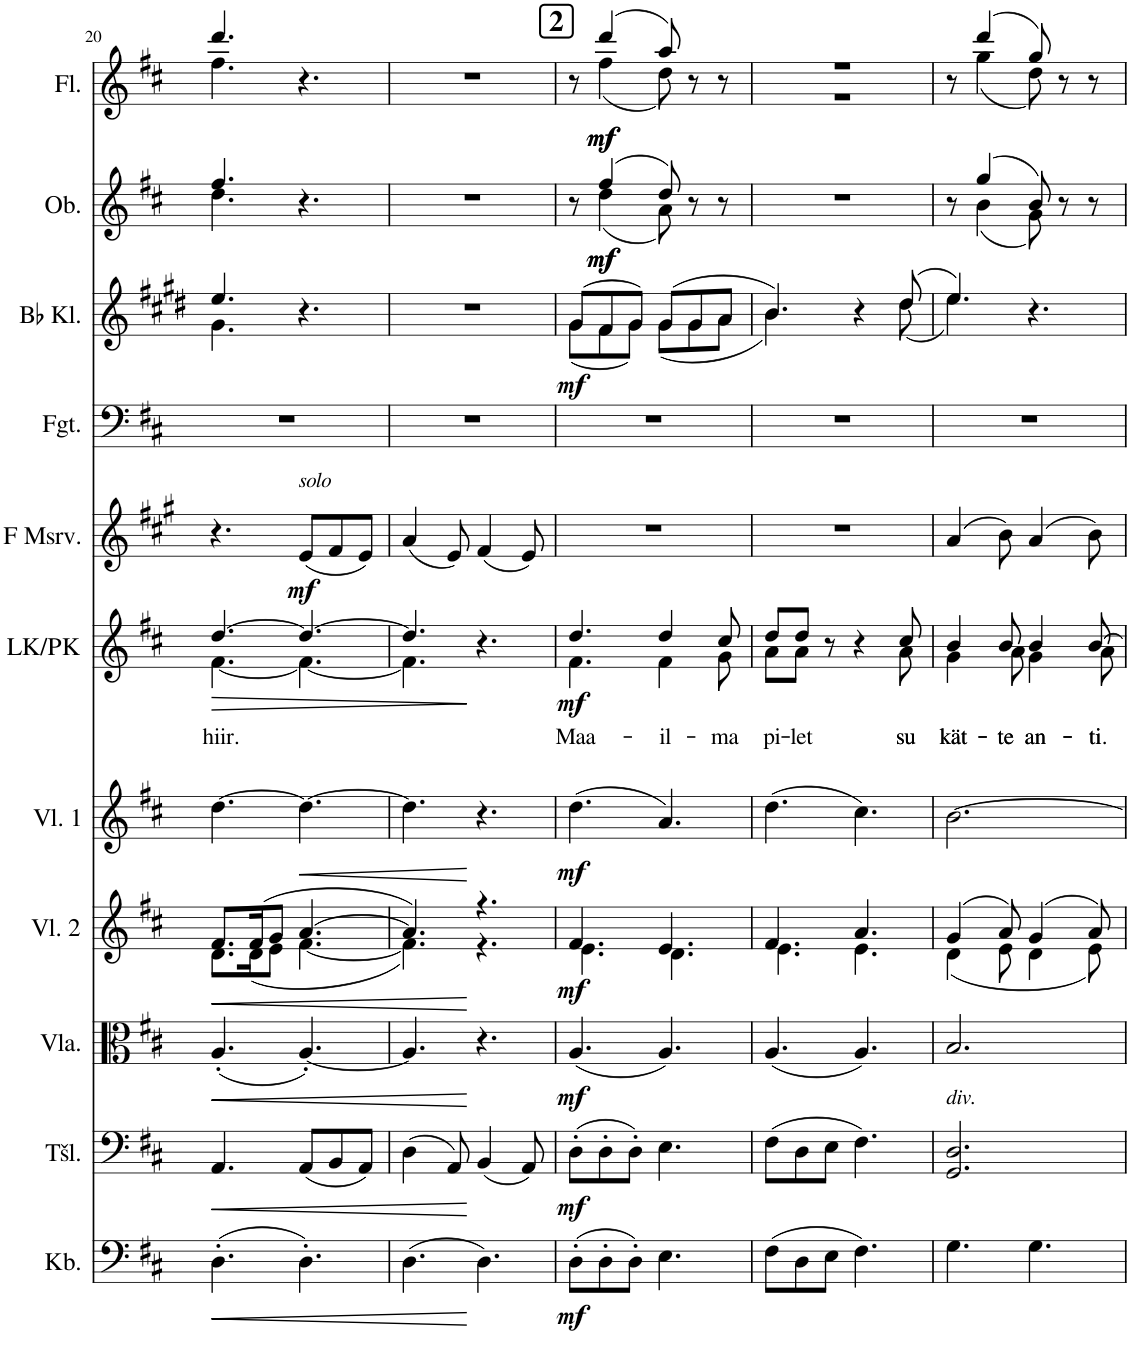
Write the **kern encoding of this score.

**kern	**dynam	**kern	**dynam	**kern	**dynam	**kern	**dynam	**kern	**dynam	**kern	**text	**dynam	**kern	**dynam	**kern	**kern	**dynam	**kern	**dynam	**kern	**dynam
*part11	*part11	*part10	*part10	*part9	*part9	*part8	*part8	*part7	*part7	*part6	*part6	*part6	*part5	*part5	*part4	*part3	*part3	*part2	*part2	*part1	*part1
*staff11	*staff11	*staff10	*staff10	*staff9	*staff9	*staff8	*staff8	*staff7	*staff7	*staff6	*staff6	*staff6	*staff5	*staff5	*staff4	*staff3	*staff3	*staff2	*staff2	*staff1	*staff1
*I"Kontrabass	*	*I"Tšello	*	*I"Vioola	*	*I"Viiul 2	*	*I"Viiul 1	*	*I"Laste- ja poistekoor	*	*	*I"Metsasarv F	*	*I"Fagott	*I"Bb klarnet	*	*I"Oboe	*	*I"Flööt	*
*I'Kb.	*	*I'Tšl.	*	*I'Vla.	*	*I'Vl. 2	*	*I'Vl. 1	*	*	*	*	*	*	*I'Fgt.	*I'Bb Kl.	*	*I'Ob.	*	*I'Fl.	*
!!LO:PB:g=z
*clefF4	*	*clefF4	*	*clefC3	*	*clefG2	*	*clefG2	*	*clefG2	*	*	*clefG2	*	*clefF4	*clefG2	*	*clefG2	*	*clefG2	*
*Trd7c12	*	*	*	*	*	*	*	*	*	*	*	*	*Trd4c7	*	*	*Trd1c2	*	*	*	*	*
*k[f#c#]	*	*k[f#c#]	*	*k[f#c#]	*	*k[f#c#]	*	*k[f#c#]	*	*k[f#c#]	*	*	*k[f#c#g#]	*	*k[f#c#]	*k[f#c#g#d#]	*	*k[f#c#]	*	*k[f#c#]	*
*M6/8	*	*M6/8	*	*M6/8	*	*M6/8	*	*M6/8	*	*M6/8	*	*	*M6/8	*	*M6/8	*M6/8	*	*M6/8	*	*M6/8	*
=20	=20	=20	=20	=20	=20	=20	=20	=20	=20	=20	=20	=20	=20	=20	=20	=20	=20	=20	=20	=20	=20
!	!LO:HP:b	!	!LO:HP:b	!	!LO:HP:b	!	!LO:HP:b	!	!	!	!LO:LY:b	!LO:HP:b	!	!	!	!	!	!	!	!	!
*	*	*	*	*	*	*^	*	*	*	*^	*	*	*	*	*	*^	*	*^	*	*^	*
(4.D'\	<	4.AA/	<	(4.A'/	<	8.f#/L	8.d\L	<	[4.dd\	.	[4.dd/	[4.f#\	hiir.	>	4.r	.	2.r	4.ee/	4.g#\	.	4.ff#/	4.dd\	.	4.ddd/	4.ff#\	.
.	.	.	.	.	.	(16f#/K	(16d\K	.	.	.	.	.	.	.	.	.	.	.	.	.	.	.	.	.	.	.
.	.	.	.	.	.	8g/J	8e\J	.	.	.	.	.	.	.	.	.	.	.	.	.	.	.	.	.	.	.
!	!	!	!	!	!	!	!	!	!	!	!	!	!	!	!LO:TX:a:i:t=solo	!	!	!	!	!	!	!	!	!	!	!
!	!	!	!	!	!	!	!	!	!	!LO:HP:b	!	!	!	!	!	!LO:DY:b	!	!	!	!	!	!	!	!	!	!
4.D'\)	.	(8AA/L	.	[4.A'/)	.	[4.a/	[4.f#\	.	4.dd\_	<	4.dd/_	4.f#\_	.	.	(8e/L	mf	.	4.r	4.ryy	.	4.r	4.ryy	.	4.r	4.ryy	.
.	.	8BB/	.	.	.	.	.	.	.	.	.	.	.	.	8f#/	.	.	.	.	.	.	.	.	.	.	.
.	.	8AA/J)	.	.	.	.	.	.	.	.	.	.	.	.	8e/J)	.	.	.	.	.	.	.	.	.	.	.
*	*	*	*	*	*	*	*	*	*	*	*	*	*	*	*	*	*	*v	*v	*	*	*	*	*	*	*
*	*	*	*	*	*	*	*	*	*	*	*	*	*	*	*	*	*	*	*	*v	*v	*	*	*	*
=21	=21	=21	=21	=21	=21	=21	=21	=21	=21	=21	=21	=21	=21	=21	=21	=21	=21	=21	=21	=21	=21	=21	=21	=21
(4.D\	.	(4D\	.	4.A/]	.	4.a/])	4.f#\])	.	4.dd\]	.	4.dd/]	4.f#\]	.	.	(4a/	.	2.r	2.r	.	2.r	.	2.r	2.ryy	.
.	.	8AA/)	.	.	.	.	.	.	.	.	.	.	.	.	8e/)	.	.	.	.	.	.	.	.	.
4.D\)	[	(4BB/	[	4.r	[	4.r	4.r	[	4.r	[	4.r	4.ryy	.	]	(4f#/	.	.	.	.	.	.	.	.	.
.	.	8AA/)	.	.	.	.	.	.	.	.	.	.	.	.	8e/)	.	.	.	.	.	.	.	.	.
!!LO:REH:place=s1:a:B:cj:fs=14:t=2	!!
=22	=22	=22	=22	=22	=22	=22	=22	=22	=22	=22	=22	=22	=22	=22	=22	=22	=22	=22	=22	=22	=22	=22	=22	=22
!	!LO:DY:b	!	!LO:DY:b	!	!LO:DY:b	!	!	!LO:DY:b	!	!LO:DY:b	!	!	!LO:LY:b	!LO:DY:b	!	!	!	!	!LO:DY:b	!	!	!	!	!
*	*	*	*	*	*	*	*	*	*	*	*	*	*	*	*	*	*	*^	*	*^	*	*	*	*
(8D'\L	mf	(8D'\L	mf	(4.A/	mf	4.f#/	4.e\	mf	(4.dd\	mf	4.dd/	4.f#\	Maa-	mf	2.r	.	2.r	(8g#/L	(8g#\L	mf	8r	8ryy	.	8r	8ryy	.
!	!	!	!	!	!	!	!	!	!	!	!	!	!	!	!	!	!	!	!	!	!	!	!LO:DY:b	!	!	!
!	!	!	!	!	!	!	!	!	!	!	!	!	!	!	!	!	!	!	!	!	!	!	!LO:DY:n=1:b	!	!	!LO:DY:b
!	!	!	!	!	!	!	!	!	!	!	!	!	!	!	!	!	!	!	!	!	!	!	!	!	!	!LO:DY:n=1:b
8D'\	.	8D'\	.	.	.	.	.	.	.	.	.	.	.	.	.	.	.	8f#/	8f#\	.	(4ff#/	(4dd\	mf mf	(4ddd/	(4ff#\	mf mf
8D'\J)	.	8D'\J)	.	.	.	.	.	.	.	.	.	.	.	.	.	.	.	8g#/J)	8g#\J)	.	.	.	.	.	.	.
!	!	!	!	!	!	!	!	!	!	!	!	!	!LO:LY:b	!	!	!	!	!	!	!	!	!	!	!	!	!
4.E\	.	4.E\	.	4.A/)	.	4.e/	4.d\	.	4.a/)	.	4dd/	4f#\	-il-	.	.	.	.	(8g#/L	(8g#\L	.	8dd/)	8a\)	.	8aa/)	8dd\)	.
.	.	.	.	.	.	.	.	.	.	.	.	.	.	.	.	.	.	8g#/	8g#\	.	8r	8ryy	.	8r	8ryy	.
!	!	!	!	!	!	!	!	!	!	!	!	!	!LO:LY:b	!	!	!	!	!	!	!	!	!	!	!	!	!
.	.	.	.	.	.	.	.	.	.	.	8cc#/	8g\	-ma	.	.	.	.	8a/J	8a\J	.	8r	8ryy	.	8r	8ryy	.
=23	=23	=23	=23	=23	=23	=23	=23	=23	=23	=23	=23	=23	=23	=23	=23	=23	=23	=23	=23	=23	=23	=23	=23	=23	=23	=23
!	!	!	!	!	!	!	!	!	!	!	!	!	!LO:LY:b	!	!	!	!	!	!	!	!	!	!	!	!	!
*	*	*	*	*	*	*	*	*	*	*	*	*	*	*	*	*	*	*	*	*	*v	*v	*	*	*	*
(8F#\L	.	(8F#\L	.	(4.A/	.	4.f#/	4.e\	.	(4.dd\	.	8dd/L	8a\L	pi-	.	2.r	.	2.r	4.b/)	4.b\)	.	2.r	.	2.r	2.r	.
!	!	!	!	!	!	!	!	!	!	!	!	!	!LO:LY:b	!	!	!	!	!	!	!	!	!	!	!	!
8D\	.	8D\	.	.	.	.	.	.	.	.	8dd/J	8a\J	-let	.	.	.	.	.	.	.	.	.	.	.	.
8E\J	.	8E\J	.	.	.	.	.	.	.	.	8r	8ryy	.	.	.	.	.	.	.	.	.	.	.	.	.
4.F#\)	.	4.F#\)	.	4.A/)	.	4.a/	4.e\	.	4.cc#\)	.	4r	4ryy	.	.	.	.	.	4r	4ryy	.	.	.	.	.	.
!	!	!	!	!	!	!	!	!	!	!	!	!	!LO:LY:b	!	!	!	!	!	!	!	!	!	!	!	!
!	!	!	!	!	!	!	!	!	!	!	!	!	!LO:LY:b	!	!	!	!	!	!	!	!	!	!	!	!
.	.	.	.	.	.	.	.	.	.	.	8cc#/	8a\	su	.	.	.	.	(8dd#/	(8dd#\	.	.	.	.	.	.
=24	=24	=24	=24	=24	=24	=24	=24	=24	=24	=24	=24	=24	=24	=24	=24	=24	=24	=24	=24	=24	=24	=24	=24	=24	=24
!	!	!LO:TX:a:i:t=div.	!	!	!	!	!	!	!	!	!	!	!	!	!	!	!	!	!	!	!	!	!	!	!
!	!	!	!	!	!	!	!	!	!	!	!	!	!LO:LY:b	!	!	!	!	!	!	!	!	!	!	!	!
!	!	!	!	!	!	!	!	!	!	!	!	!	!LO:LY:b	!	!	!	!	!	!	!	!	!	!	!	!
*	*	*	*	*	*	*	*	*	*	*	*	*	*	*	*	*	*	*	*	*	*^	*	*	*	*
4.G\	.	2.GG/ 2.D/	.	2.B/	.	(4g/	(4d\	.	[2.b\	.	4b/	4g\	kät-	.	(4a/	.	2.r	4.ee/)	4.ee\)	.	8r	8ryy	.	8r	8ryy	.
.	.	.	.	.	.	.	.	.	.	.	.	.	.	.	.	.	.	.	.	.	(4gg/	(4b\	.	(4ddd/	(4gg\	.
!	!	!	!	!	!	!	!	!	!	!	!	!	!LO:LY:b	!	!	!	!	!	!	!	!	!	!	!	!	!
!	!	!	!	!	!	!	!	!	!	!	!	!	!LO:LY:b	!	!	!	!	!	!	!	!	!	!	!	!	!
.	.	.	.	.	.	8a/)	8e\	.	.	.	8b/	8a\	-te	.	8b\)	.	.	.	.	.	.	.	.	.	.	.
!	!	!	!	!	!	!	!	!	!	!	!	!	!LO:LY:b	!	!	!	!	!	!	!	!	!	!	!	!	!
!	!	!	!	!	!	!	!	!	!	!	!	!	!LO:LY:b	!	!	!	!	!	!	!	!	!	!	!	!	!
4.G\	.	.	.	.	.	(4g/	4d\	.	.	.	4b/	4g\	an-	.	(4a/	.	.	4.r	4.ryy	.	8b/)	8g\)	.	8gg/)	8dd\)	.
.	.	.	.	.	.	.	.	.	.	.	.	.	.	.	.	.	.	.	.	.	8r	8ryy	.	8r	8ryy	.
!	!	!	!	!	!	!	!	!	!	!	!	!	!LO:LY:b	!	!	!	!	!	!	!	!	!	!	!	!	!
!	!	!	!	!	!	!	!	!	!	!	!	!	!LO:LY:b	!	!	!	!	!	!	!	!	!	!	!	!	!
.	.	.	.	.	.	8a/)	8e\)	.	.	.	[8b/	8a\	-ti	.	8b\)	.	.	.	.	.	8r	8ryy	.	8r	8ryy	.
*	*	*	*	*	*	*	*	*	*	*	*	*	*	*	*	*	*	*v	*v	*	*	*	*	*v	*v	*
*	*	*	*	*	*	*v	*v	*	*	*	*v	*v	*	*	*	*	*	*	*	*v	*v	*	*	*
=	=	=	=	=	=	=	=	=	=	=	=	=	=	=	=	=	=	=	=	=	=
*-	*-	*-	*-	*-	*-	*-	*-	*-	*-	*-	*-	*-	*-	*-	*-	*-	*-	*-	*-	*-	*-
